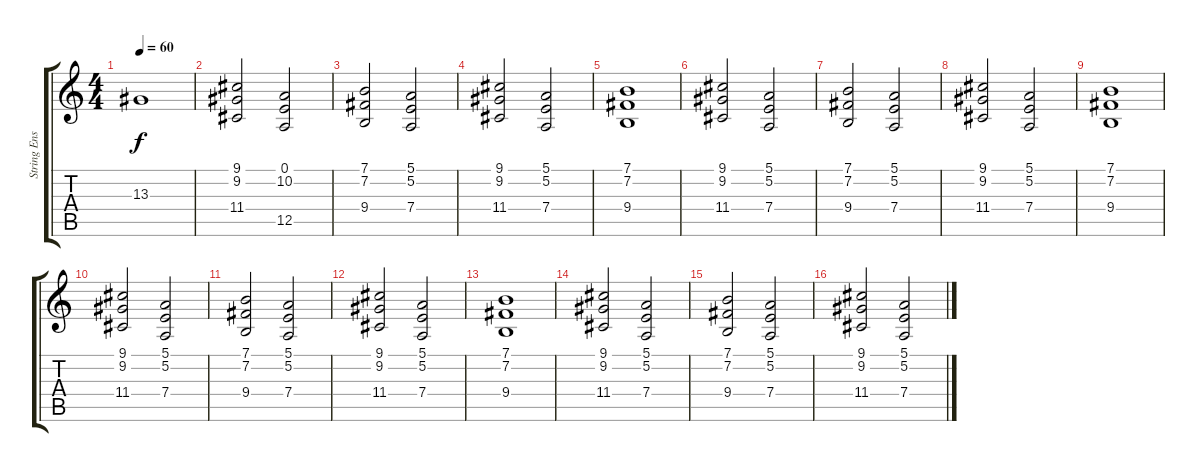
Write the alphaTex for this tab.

\track ("String Ensemble" "String Ens") {instrument stringensemble1}
\staff {score tabs}
\tuning (E4 B3 G3 D3 A2 E2) {hide}
\ts (4 4)
\tempo 60
\clef g2
\ks c
13.3{t}.1{dy f} |
(9.1 9.2 11.4).2 (0.1 10.2 12.5).2 |
(7.1 7.2 9.4).2 (5.1 5.2 7.4).2 |
(9.1 9.2 11.4).2 (5.1 5.2 7.4).2 |
(7.1 7.2 9.4).1 |
(9.1 9.2 11.4).2 (5.1 5.2 7.4).2 |
(7.1 7.2 9.4).2 (5.1 5.2 7.4).2 |
(9.1 9.2 11.4).2 (5.1 5.2 7.4).2 |
(7.1 7.2 9.4).1 |
(9.1 9.2 11.4).2 (5.1 5.2 7.4).2 |
(7.1 7.2 9.4).2 (5.1 5.2 7.4).2 |
(9.1 9.2 11.4).2 (5.1 5.2 7.4).2 |
(7.1 7.2 9.4).1 |
(9.1 9.2 11.4).2 (5.1 5.2 7.4).2 |
(7.1 7.2 9.4).2 (5.1 5.2 7.4).2 |
(9.1 9.2 11.4).2 (5.1 5.2 7.4).2
